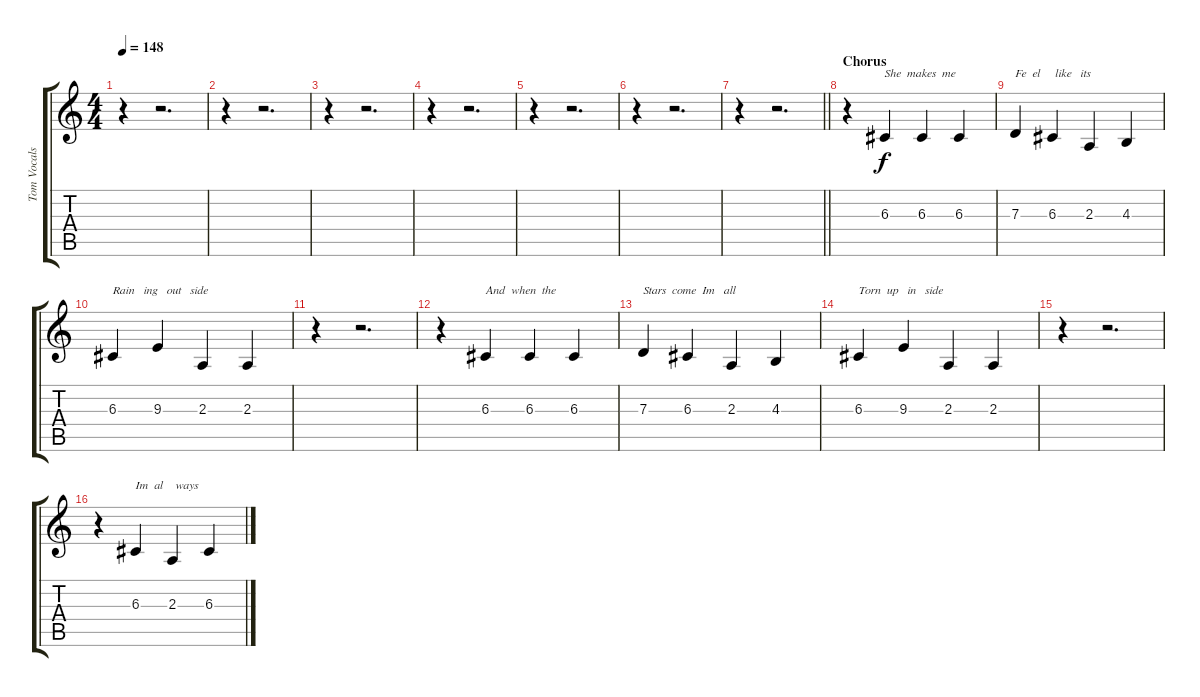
\track ("Tom Vocals" "Tom Vocals") {instrument clarinet}
\staff {score tabs}
\tuning (E4 B3 G3 D3 A2 E2) {hide}
\ts (4 4)
\tempo 148
\clef g2
\ks c
r.4{dy f} r.2{d} |
r.4 r.2{d} |
r.4 r.2{d} |
r.4 r.2{d} |
r.4 r.2{d} |
r.4 r.2{d} |
\barLineRight lightlight
r.4 r.2{d} |
\section ("" "Chorus")
r.4 6.3.4{txt "She  makes  me"} 6.3.4 6.3.4 |
7.3.4{txt "Fe  el     like   its"} 6.3.4 2.3.4 4.3.4 |
6.3.4{txt "Rain   ing   out   side"} 9.3.4 2.3.4 2.3.4 |
r.4 r.2{d} |
r.4 6.3.4{txt "And  when  the"} 6.3.4 6.3.4 |
7.3.4{txt "Stars  come  Im   all"} 6.3.4 2.3.4 4.3.4 |
6.3.4{txt "Torn  up   in   side"} 9.3.4 2.3.4 2.3.4 |
r.4 r.2{d} |
r.4 6.3.4{txt "Im  al    ways  "} 2.3.4 6.3.4
